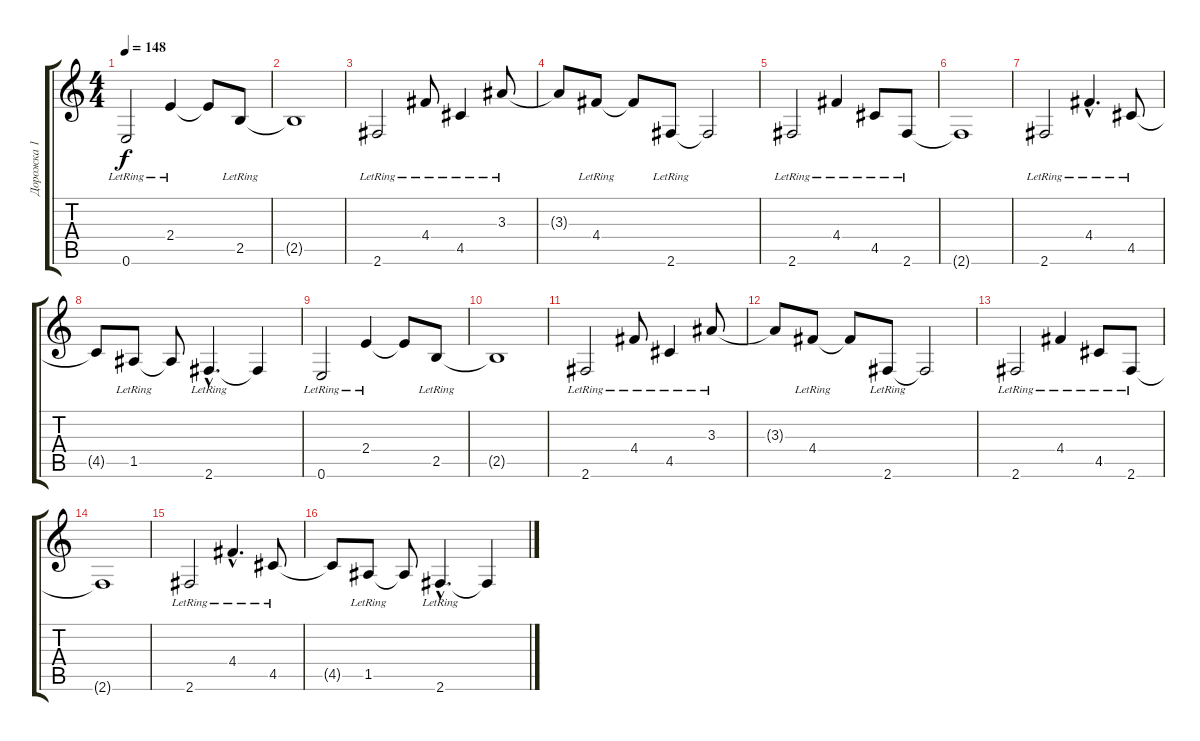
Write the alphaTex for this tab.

\track ("Дорожка 1" "Дорожка 1") {instrument distortionguitar}
\staff {score tabs}
\tuning (E4 B3 G3 D3 A2 E2) {hide}
\ts (4 4)
\tempo 148
\clef g2
\ks c
0.6{lr}.2{dy f} 2.4{lr}.4 2.4{t}.8 2.5{lr}.8 |
2.5{t}.1 |
2.6{lr}.2 4.4{lr}.8 4.5{lr}.4 3.3{lr}.8 |
3.3{t}.8 4.4{lr}.8 4.4{t}.8 2.6{lr}.8 2.6{t}.2 |
2.6{lr}.2{volume 13 instrument acousticguitarsteel} 4.4{lr}.4 4.5{lr}.8 2.6{lr}.8 |
2.6{t}.1 |
2.6{lr}.2 4.4{hac lr}.4{d} 4.5{lr}.8 |
4.5{t}.8 1.5{lr}.8 1.5{t}.8 2.6{hac lr}.4{d} 2.6{t}.4 |
0.6{lr}.2 2.4{lr}.4 2.4{t}.8 2.5{lr}.8 |
2.5{t}.1 |
2.6{lr}.2 4.4{lr}.8 4.5{lr}.4 3.3{lr}.8 |
3.3{t}.8 4.4{lr}.8 4.4{t}.8 2.6{lr}.8 2.6{t}.2 |
2.6{lr}.2{volume 13 instrument acousticguitarsteel} 4.4{lr}.4 4.5{lr}.8 2.6{lr}.8 |
2.6{t}.1 |
2.6{lr}.2 4.4{hac lr}.4{d} 4.5{lr}.8 |
4.5{t}.8 1.5{lr}.8 1.5{t}.8 2.6{hac lr}.4{d} 2.6{t}.4
